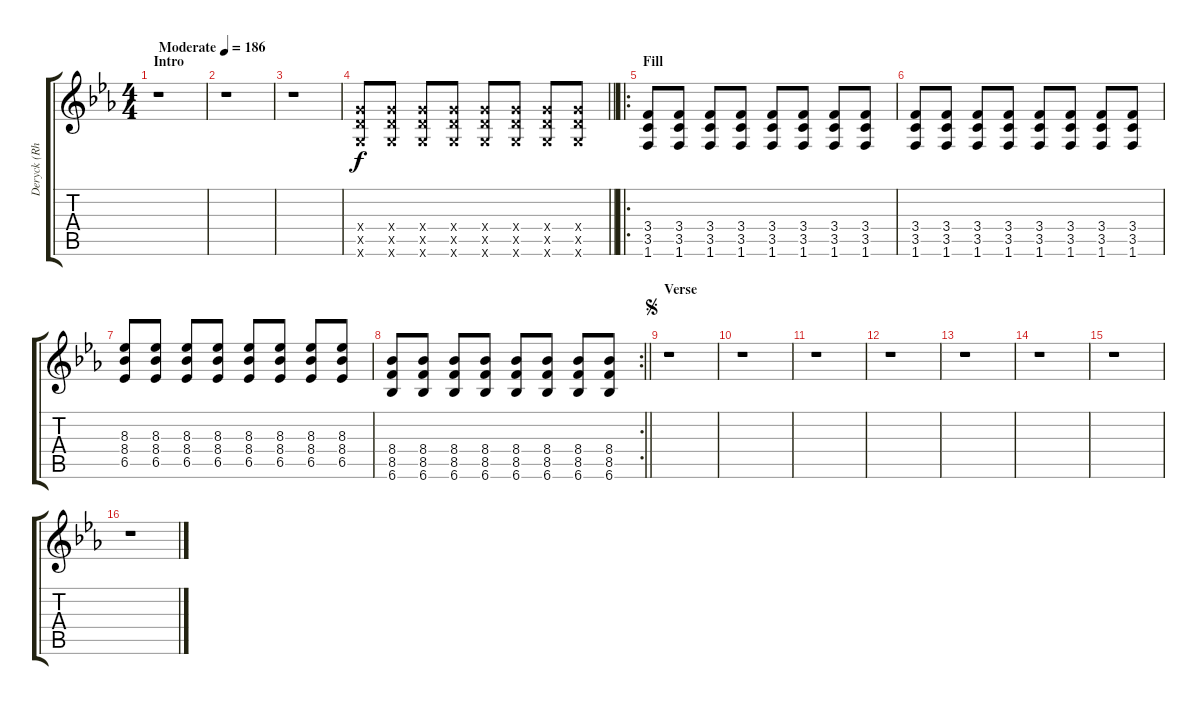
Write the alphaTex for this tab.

\track ("Deryck (Rhythm)" "Deryck (Rh") {instrument distortionguitar}
\staff {score tabs}
\tuning (E4 B3 G3 D3 A2 E2) {hide}
\ts (4 4)
\section ("" "Intro")
\tempo (186 "Moderate")
\clef g2
\ks eb
r.1{dy f instrument distortionguitar} |
r.1 |
r.1 |
\barLineRight lightlight
(5.4{x} 5.5{x} 3.6{x}).8 (5.4{x} 5.5{x} 3.6{x}).8 (5.4{x} 5.5{x} 3.6{x}).8 (5.4{x} 5.5{x} 3.6{x}).8 (5.4{x} 5.5{x} 3.6{x}).8 (5.4{x} 5.5{x} 3.6{x}).8 (5.4{x} 5.5{x} 3.6{x}).8 (5.4{x} 5.5{x} 3.6{x}).8 |
\ro
\section ("" "Fill")
(3.4 3.5 1.6).8 (3.4 3.5 1.6).8 (3.4 3.5 1.6).8 (3.4 3.5 1.6).8 (3.4 3.5 1.6).8 (3.4 3.5 1.6).8 (3.4 3.5 1.6).8 (3.4 3.5 1.6).8 |
(3.4 3.5 1.6).8 (3.4 3.5 1.6).8 (3.4 3.5 1.6).8 (3.4 3.5 1.6).8 (3.4 3.5 1.6).8 (3.4 3.5 1.6).8 (3.4 3.5 1.6).8 (3.4 3.5 1.6).8 |
(8.3 8.4 6.5).8 (8.3 8.4 6.5).8 (8.3 8.4 6.5).8 (8.3 8.4 6.5).8 (8.3 8.4 6.5).8 (8.3 8.4 6.5).8 (8.3 8.4 6.5).8 (8.3 8.4 6.5).8 |
\rc 2
\barLineRight lightlight
(8.4 8.5 6.6).8 (8.4 8.5 6.6).8 (8.4 8.5 6.6).8 (8.4 8.5 6.6).8 (8.4 8.5 6.6).8 (8.4 8.5 6.6).8 (8.4 8.5 6.6).8 (8.4 8.5 6.6).8 |
\section ("" "Verse")
\jump segno
r.1 |
r.1 |
r.1 |
r.1 |
r.1 |
r.1 |
r.1 |
r.1
